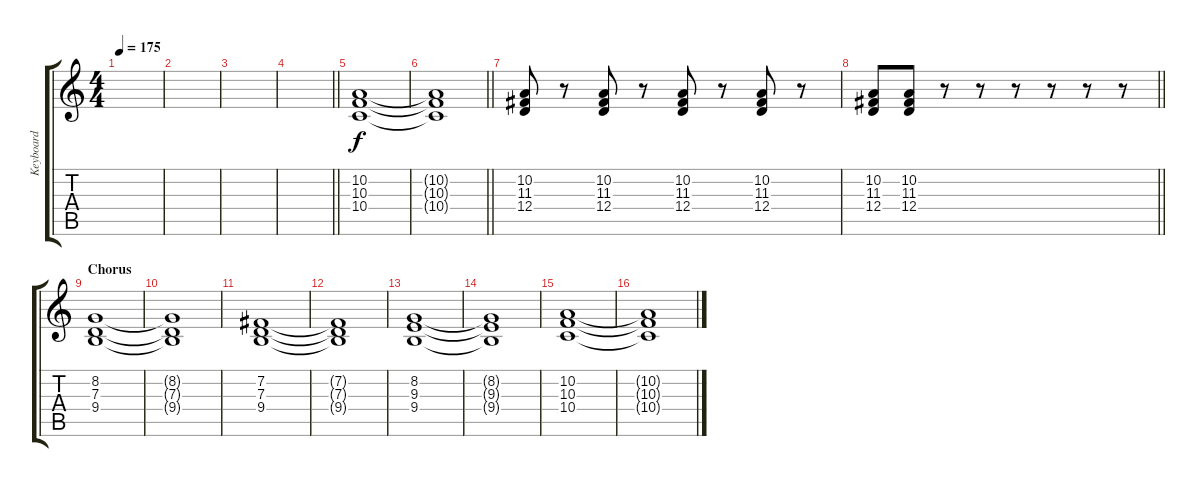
\track ("Keyboard" "Keyboard") {instrument lead2sawtooth}
\staff {score tabs}
\tuning (E4 B3 G3 D3 A2 E2) {hide}
\ts (4 4)
\tempo 175
\clef g2
\ks c
|
|
|
\barLineRight lightlight
|
(10.2 10.3 10.4).1 |
\barLineRight lightlight
(10.2{t} 10.3{t} 10.4{t}).1 |
(10.2 11.3 12.4).8 r.8 (10.2 11.3 12.4).8 r.8 (10.2 11.3 12.4).8 r.8 (10.2 11.3 12.4).8 r.8 |
\barLineRight lightlight
(10.2 11.3 12.4).8 (10.2 11.3 12.4).8 r.8 r.8 r.8 r.8 r.8 r.8 |
\section ("" "Chorus")
(8.2 7.3 9.4).1 |
(8.2{t} 7.3{t} 9.4{t}).1 |
(7.2 7.3 9.4).1 |
(7.2{t} 7.3{t} 9.4{t}).1 |
(8.2 9.3 9.4).1 |
(8.2{t} 9.3{t} 9.4{t}).1 |
(10.2 10.3 10.4).1 |
(10.2{t} 10.3{t} 10.4{t}).1
